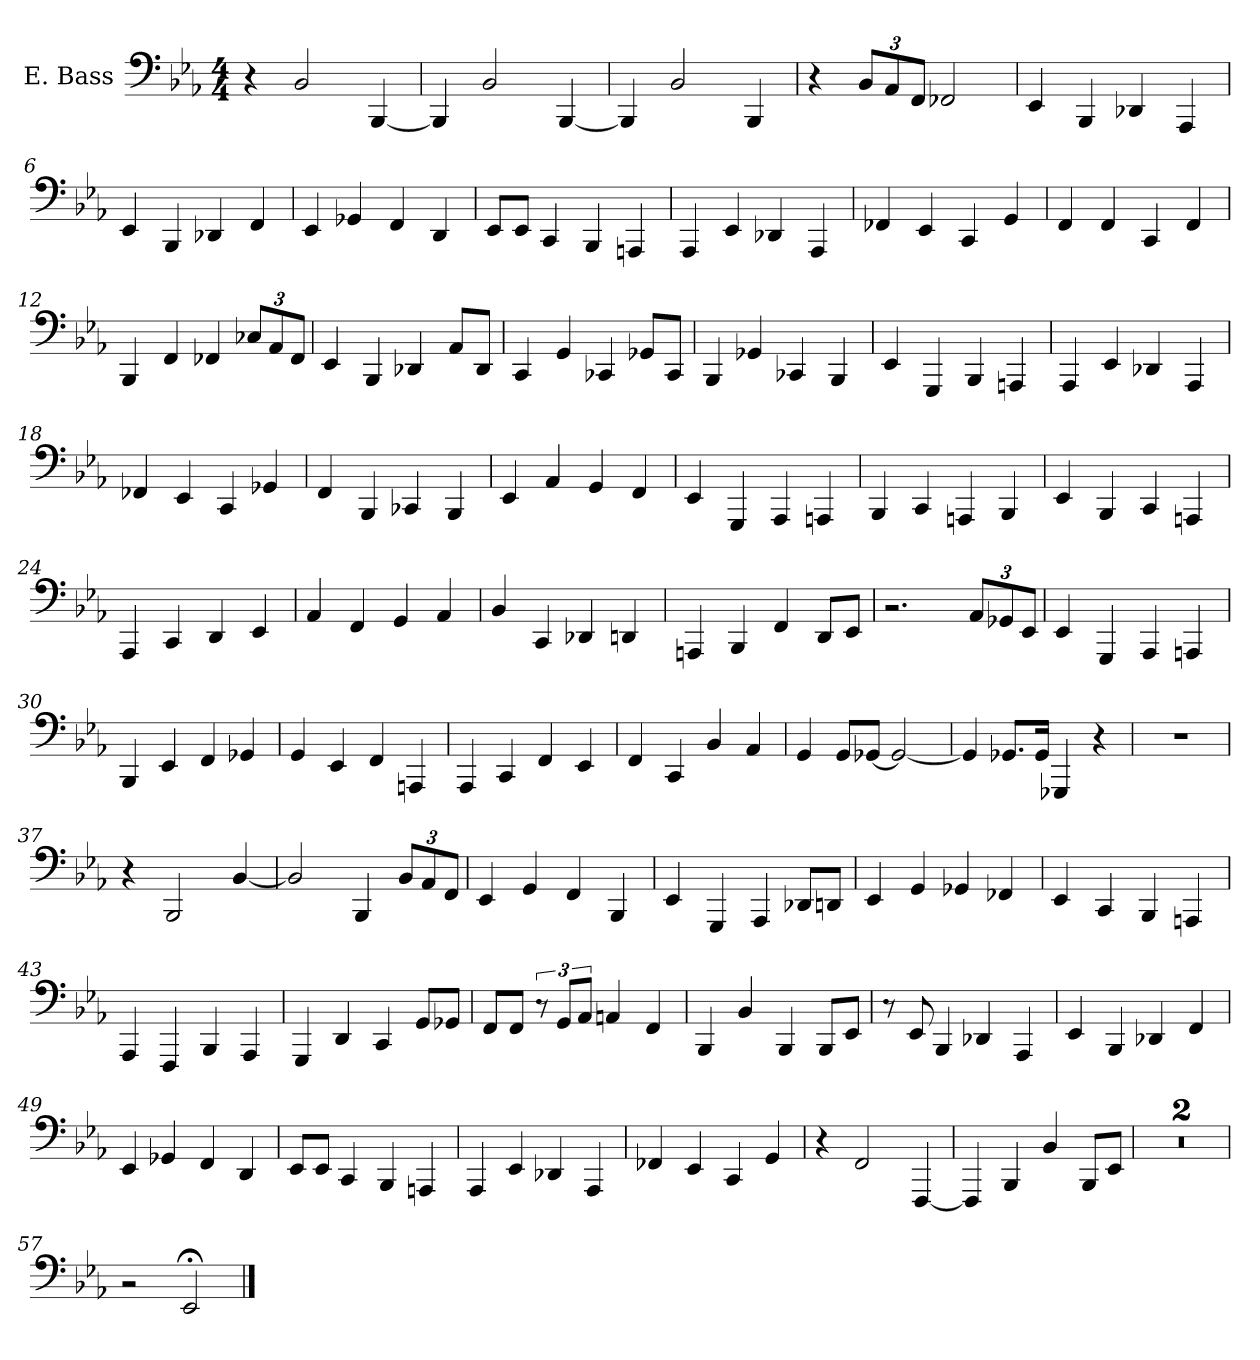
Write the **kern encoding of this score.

**kern
*part1
*staff1
*I"E. Bass
*stria4
*
*k[b-e-a-]
*E-:
*M4/4
*MM88
=1
4r
2BB-
[4BBB-
=2
4BBB-]
2BB-
[4BBB-
=3
4BBB-]
2BB-
4BBB-
=4
4r
12BB-L
12AA-
12FFJ
2FF-X
=5
4EE-
4BBB-
4DD-X
4AAA-
=6
4EE-
4BBB-
4DD-X
4FF
=7
4EE-
4GG-X
4FF
4DD
=8
8EE-L
8EE-J
4CC
4BBB-
4AAAn
=9
4AAA-
4EE-
4DD-X
4AAA-
=10
4FF-X
4EE-
4CC
4GG
=11
4FF
4FF
4CC
4FF
=12
4BBB-
4FF
4FF-X
12C-XL
12AA-
12FF-J
=13
4EE-
4BBB-
4DD-X
8AA-L
8DD-J
=14
4CC
4GG
4CC-X
8GG-XL
8CC-J
=15
4BBB-
4GG-X
4CC-X
4BBB-
=16
4EE-
4GGG
4BBB-
4AAAn
=17
4AAA-
4EE-
4DD-X
4AAA-
=18
4FF-X
4EE-
4CC
4GG-X
=19
4FF
4BBB-
4CC-X
4BBB-
=20
4EE-
4AA-
4GG
4FF
=21
4EE-
4GGG
4AAA-
4AAAn
=22
4BBB-
4CC
4AAAn
4BBB-
=23
4EE-
4BBB-
4CC
4AAAn
=24
4AAA-
4CC
4DD
4EE-
=25
4AA-
4FF
4GG
4AA-
=26
4BB-
4CC
4DD-X
4DDn
=27
4AAAn
4BBB-
4FF
8DDL
8EE-J
=28
2.r
12AA-L
12GG-X
12EE-J
=29
4EE-
4GGG
4AAA-
4AAAn
=30
4BBB-
4EE-
4FF
4GG-X
=31
4GG
4EE-
4FF
4AAAn
=32
4AAA-
4CC
4FF
4EE-
=33
4FF
4CC
4BB-
4AA-
=34
4GG
8GGL
[8GG-XJ
2GG-_
=35
4GG-]
8.GG-XL
16GG-Jk
4GGG-X
4r
=36
1r
=37
4r
2BBB-
[4BB-
=38
2BB-]
4BBB-
12BB-L
12AA-
12FFJ
=39
4EE-
4GG
4FF
4BBB-
=40
4EE-
4GGG
4AAA-
8DD-XL
8DDnJ
=41
4EE-
4GG
4GG-X
4FF-X
=42
4EE-
4CC
4BBB-
4AAAn
=43
4AAA-
4FFF
4BBB-
4AAA-
=44
4GGG
4DD
4CC
8GGL
8GG-XJ
=45
8FFL
8FFJ
12r
12GGL
12AA-J
4AAn
4FF
=46
4BBB-
4BB-
4BBB-
8BBB-L
8EE-J
=47
8r
8EE-
4BBB-
4DD-X
4AAA-
=48
4EE-
4BBB-
4DD-X
4FF
=49
4EE-
4GG-X
4FF
4DD
=50
8EE-L
8EE-J
4CC
4BBB-
4AAAn
=51
4AAA-
4EE-
4DD-X
4AAA-
=52
4FF-X
4EE-
4CC
4GG
=53
4r
2FF
[4FFF
=54
4FFF]
4BBB-
4BB-
8BBB-L
8EE-J
=55
1r
=56
1r
=57
2r
2EE-;<
==
*-
